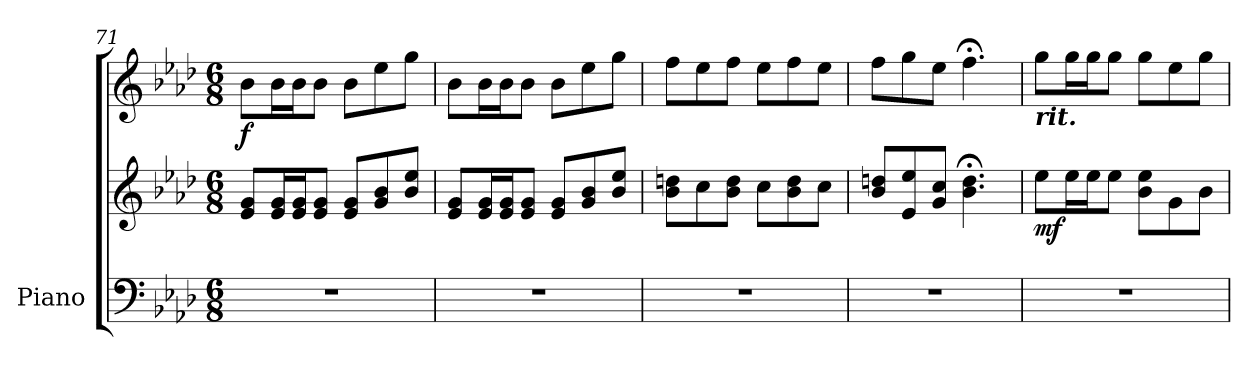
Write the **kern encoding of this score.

**kern	**kern	**kern	**dynam
*part1	*part1	*part1	*part1
*staff3	*staff2	*staff1	*staff1/2/3
*I"Piano	*	*	*
*I'Pno.	*	*	*
*clefF4	*clefG2	*clefG2	*
*k[b-e-a-d-]	*k[b-e-a-d-]	*k[b-e-a-d-]	*
*M6/8	*M6/8	*M6/8	*
=71	=71	=71	=71
!	!	!	!LO:DY:b
2.r	8e-/ 8g/L	8b-\L	f
.	16e-/ 16g/L	16b-\L	.
.	16e-/ 16g/J	16b-\J	.
.	8e-/ 8g/J	8b-\J	.
.	8e-/ 8g/L	8b-\L	.
.	8g/ 8b-/	8ee-\	.
.	8b-/ 8ee-/J	8gg\J	.
!!LO:LB:g=z
=72	=72	=72	=72
2.r	8e-/ 8g/L	8b-\L	.
.	16e-/ 16g/L	16b-\L	.
.	16e-/ 16g/J	16b-\J	.
.	8e-/ 8g/J	8b-\J	.
.	8e-/ 8g/L	8b-\L	.
.	8g/ 8b-/	8ee-\	.
.	8b-/ 8ee-/J	8gg\J	.
=73	=73	=73	=73
2.r	8b-\ 8ddn\L	8ff\L	.
.	8cc\	8ee-\	.
.	8b-\ 8dd\J	8ff\J	.
.	8cc\L	8ee-\L	.
.	8b-\ 8dd\	8ff\	.
.	8cc\J	8ee-\J	.
=74	=74	=74	=74
2.r	8b-/ 8ddn/L	8ff\L	.
.	8e-/ 8ee-/	8gg\	.
.	8g/ 8cc/J	8ee-\J	.
.	4.b-\;< 4.dd\;<	4.ff;<\	.
=75	=75	=75	=75
*	*	*MM116	*
!	!	!LO:TX:b:Bi:t=rit.	!
!	!	!	!LO:DY:b=2
2.r	8ee-\L	8gg\L	mf
.	16ee-\L	16gg\L	.
*	*	*MM113	*
.	16ee-\J	16gg\J	.
.	8ee-\J	8gg\J	.
*	*	*MM110	*
.	8b-\ 8ee-\L	8gg\L	.
*	*	*MM107	*
.	8g\	8ee-\	.
*	*	*MM104	*
.	8b-\J	8gg\J	.
=	=	=	=
*-	*-	*-	*-
